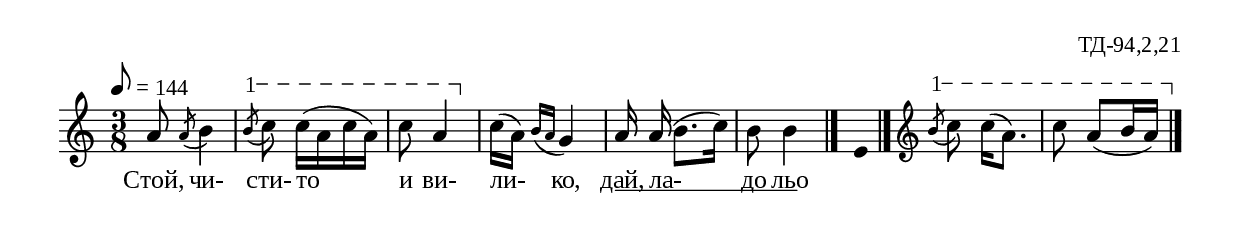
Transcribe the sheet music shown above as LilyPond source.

%{
td_094_2_21
%}

\include "td-preamble.ly"

\score {
\relative c'' {
\tempo 8 = 144
\time 3/8
a8\noBeam \acciaccatura a b4 | 
\varA
\acciaccatura b8\startTextSpan c\noBeam c16([ a c a]) | c8 a4\stopTextSpan | 
c16[( a]) \acciaccatura { b16[ a] } g4 | a16\noBeam a\noBeam( b8.[ c16]) |
b8 b4 
 \bar "|." 
\set Score.measureLength = #(ly:make-moment 1 16)  
\fixB e,16 \fixC 
  \bar "|." 
 s16 \bar "" 
\clef treble
 \set Score.measureLength = #(ly:make-moment 3 8)  
\varA
\acciaccatura b'8\startTextSpan c\noBeam c16([ a8.]) | c8\noBeam a8[( b16 a\stopTextSpan]) | 
\bar "|." 
}
\addlyrics {Стой, чи- сти- то и ви- ли- ко,
 дай, \startTextSpan ла- до льо \stopTextSpan }
%
\layout {
%   \context { 
%	    \Staff \remove "Time_signature_engraver" } 
  indent = #0
  line-width = 190\mm
  ragged-right=##f
\context {
      \Lyrics
      \consists "Text_spanner_engraver"
      \override TextSpanner #'direction = #DOWN
      \override TextSpanner #'style = #'line    
      \override TextSpanner #'outside-staff-priority = ##f
      \override TextSpanner #'padding = #0.2 % sets the distance of the line from the lyrics
      \override TextSpanner #'bound-details =
      #`((left . ((Y . 0)
                  (padding . 0)
                  (attach-dir . ,LEFT)))
         (left-broken . ((end-on-note . #t)))
         (right . ((Y . 0)
                   (padding . 0)
                   (attach-dir . ,RIGHT))))
    }
  
}
%
\midi { 
	\context {
		\Score tempoWholesPerMinute = #(ly:make-moment 144 8)
		}
	}
}
%
\header{
  opus = "ТД-94,2,21"
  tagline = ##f
}


